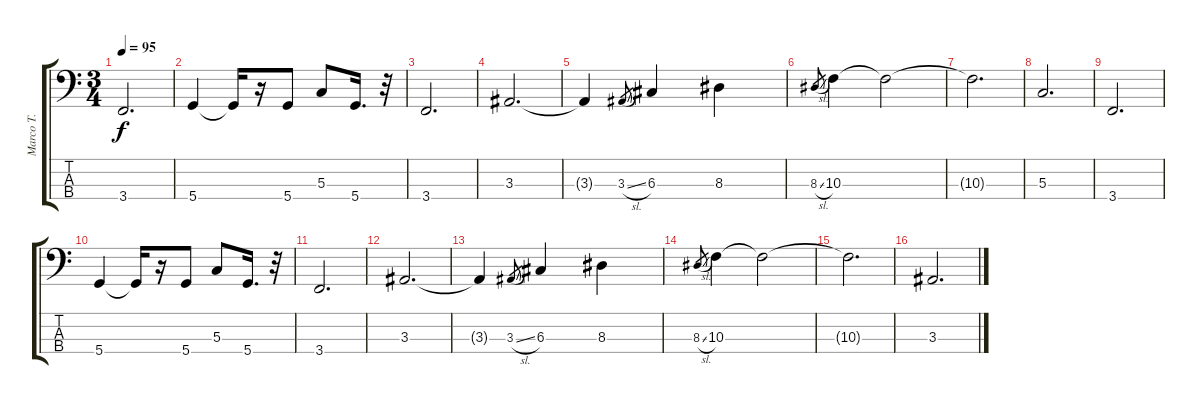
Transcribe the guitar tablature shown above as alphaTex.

\track ("Marco T." "Marco T.") {instrument electricbassfinger}
\staff {score tabs}
\tuning (F2 C2 G1 D1) {hide}
\ts (3 4)
\tempo 95
\clef f4
\ks c
3.4.2{d dy f} |
5.4.4 5.4{t}.16 r.16 5.4.8 5.3.8 5.4.16{d} r.32 |
3.4.2{d} |
3.3.2{d} |
3.3{t}.4 3.3{sl}.8{gr} 6.3.4 8.3.4 |
8.3{sl}.8{gr} 10.3.4 10.3{t}.2 |
10.3{t}.2{d} |
5.3.2{d} |
3.4.2{d} |
5.4.4 5.4{t}.16 r.16 5.4.8 5.3.8 5.4.16{d} r.32 |
3.4.2{d} |
3.3.2{d} |
3.3{t}.4 3.3{sl}.8{gr} 6.3.4 8.3.4 |
8.3{sl}.8{gr} 10.3.4 10.3{t}.2 |
10.3{t}.2{d} |
3.3.2{d}
